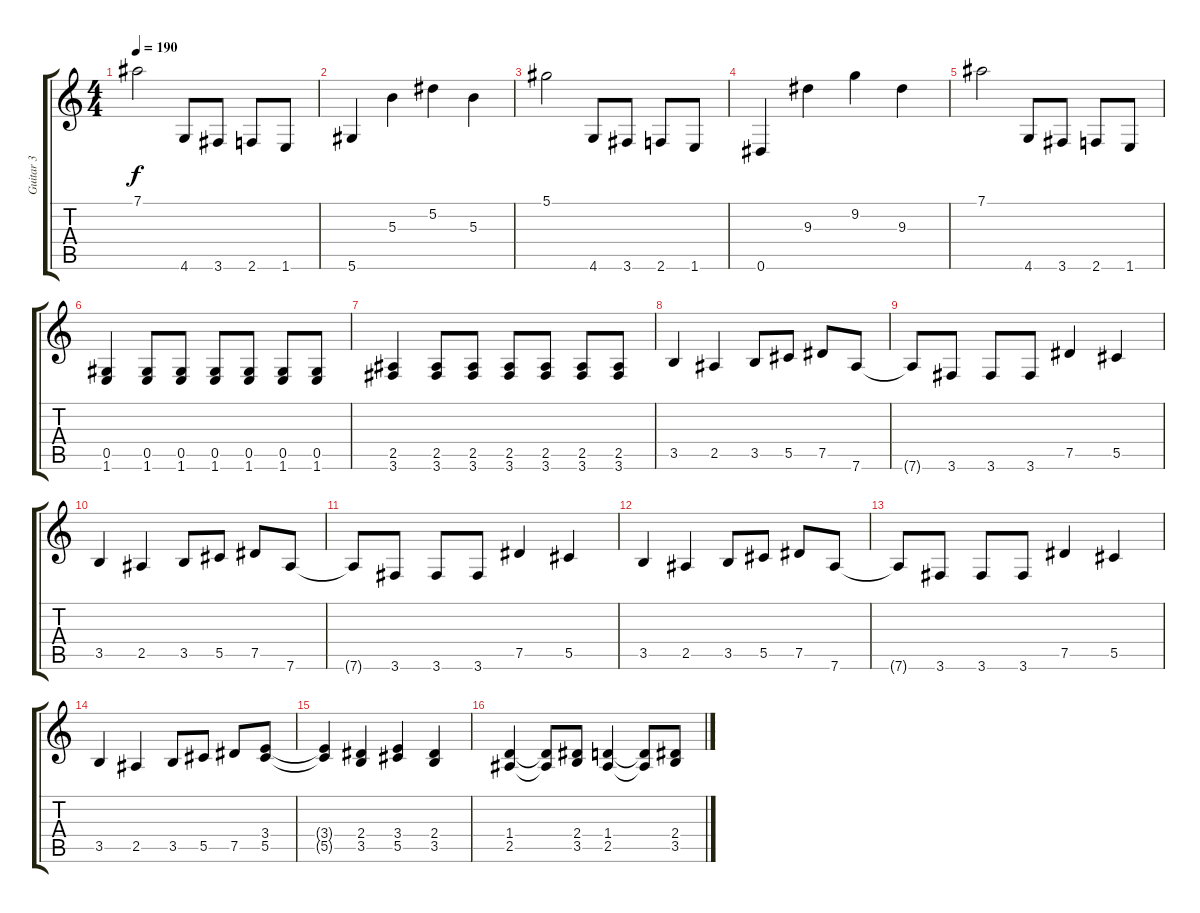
\track ("Guitar 3" "Guitar 3") {instrument distortionguitar}
\staff {score tabs}
\tuning (Eb4 Bb3 Gb3 Db3 Ab2 Eb2) {hide}
\ts (4 4)
\tempo 190
\clef g2
\ks c
7.1.2{dy f} 4.6.8 3.6.8 2.6.8 1.6.8 |
5.6.4 5.3.4 5.2.4 5.3.4 |
5.1.2 4.6.8 3.6.8 2.6.8 1.6.8 |
0.6.4 9.3.4 9.2.4 9.3.4 |
7.1.2 4.6.8 3.6.8 2.6.8 1.6.8 |
(0.5 1.6).4 (0.5 1.6).8 (0.5 1.6).8 (0.5 1.6).8 (0.5 1.6).8 (0.5 1.6).8 (0.5 1.6).8 |
(2.5 3.6).4 (2.5 3.6).8 (2.5 3.6).8 (2.5 3.6).8 (2.5 3.6).8 (2.5 3.6).8 (2.5 3.6).8 |
3.5.4 2.5.4 3.5.8 5.5.8 7.5.8 7.6.8 |
7.6{t}.8 3.6.8 3.6.8 3.6.8 7.5.4 5.5.4 |
3.5.4 2.5.4 3.5.8 5.5.8 7.5.8 7.6.8 |
7.6{t}.8 3.6.8 3.6.8 3.6.8 7.5.4 5.5.4 |
3.5.4 2.5.4 3.5.8 5.5.8 7.5.8 7.6.8 |
7.6{t}.8 3.6.8 3.6.8 3.6.8 7.5.4 5.5.4 |
3.5.4 2.5.4 3.5.8 5.5.8 7.5.8 (3.4 5.5).8 |
(3.4{t} 5.5{t}).4 (2.4 3.5).4 (3.4 5.5).4 (2.4 3.5).4 |
(1.4 2.5).4 (1.4{t} 2.5{t}).8 (2.4 3.5).8 (1.4 2.5).4 (1.4{t} 2.5{t}).8 (2.4 3.5).8
